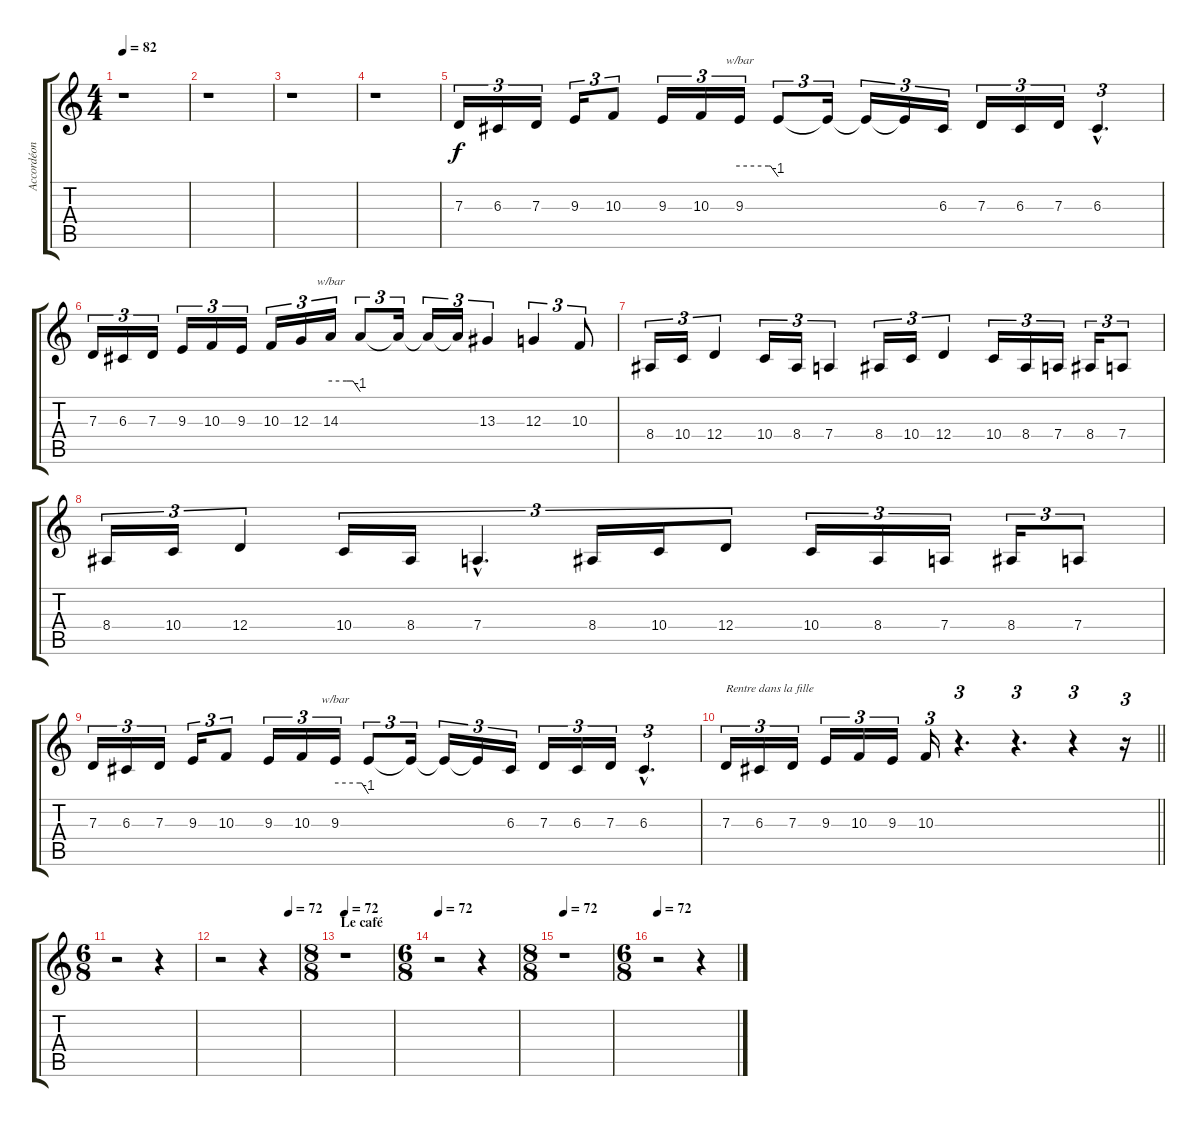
\track ("Accordéon" "Accordéon") {instrument accordion}
\staff {score tabs}
\tuning (E4 B3 G3 D3 A2 E2) {hide}
\ts (4 4)
\tempo 82
\clef g2
\ks c
r.1{dy f} |
r.1 |
r.1 |
r.1 |
7.3.16{tu (3 2)} 6.3.16{tu (3 2)} 7.3.16{tu (3 2)} 9.3.16{tu (3 2)} 10.3.8{tu (3 2)} 9.3.16{tu (3 2)} 10.3.16{tu (3 2)} 9.3.16{tu (3 2) tbe (custom default 0 0 45 0 48 0 60 -4)} 9.3{t}.8{tu (3 2)} 9.3{t}.16{tu (3 2)} 9.3{t}.16{tu (3 2)} 9.3{t}.16{tu (3 2)} 6.3.16{tu (3 2)} 7.3.16{tu (3 2)} 6.3.16{tu (3 2)} 7.3.16{tu (3 2)} 6.3{hac}.4{d tu (3 2)} |
7.3.16{tu (3 2)} 6.3.16{tu (3 2)} 7.3.16{tu (3 2)} 9.3.16{tu (3 2)} 10.3.16{tu (3 2)} 9.3.16{tu (3 2)} 10.3.16{tu (3 2)} 12.3.16{tu (3 2)} 14.3.16{tu (3 2) tbe (custom default 0 0 32 0 45 0 60 -4)} 14.3{t}.8{tu (3 2)} 14.3{t}.16{tu (3 2)} 14.3{t}.16{tu (3 2)} 14.3{t}.16{tu (3 2)} 13.3.4{tu (3 2)} 12.3.4{tu (3 2)} 10.3.8{tu (3 2)} |
8.4.16{tu (3 2)} 10.4.16{tu (3 2)} 12.4.4{tu (3 2)} 10.4.16{tu (3 2)} 8.4.16{tu (3 2)} 7.4.4{tu (3 2)} 8.4.16{tu (3 2)} 10.4.16{tu (3 2)} 12.4.4{tu (3 2)} 10.4.16{tu (3 2)} 8.4.16{tu (3 2)} 7.4.16{tu (3 2)} 8.4.16{tu (3 2)} 7.4.8{tu (3 2)} |
8.4.16{tu (3 2)} 10.4.16{tu (3 2)} 12.4.4{tu (3 2)} 10.4.16{tu (3 2)} 8.4.16{tu (3 2)} 7.4{hac}.4{d tu (3 2)} 8.4.16{tu (3 2)} 10.4.16{tu (3 2)} 12.4.8{tu (3 2)} 10.4.16{tu (3 2)} 8.4.16{tu (3 2)} 7.4.16{tu (3 2)} 8.4.16{tu (3 2)} 7.4.8{tu (3 2)} |
7.3.16{tu (3 2)} 6.3.16{tu (3 2)} 7.3.16{tu (3 2)} 9.3.16{tu (3 2)} 10.3.8{tu (3 2)} 9.3.16{tu (3 2)} 10.3.16{tu (3 2)} 9.3.16{tu (3 2) tbe (custom default 0 0 45 0 48 0 60 -4)} 9.3{t}.8{tu (3 2)} 9.3{t}.16{tu (3 2)} 9.3{t}.16{tu (3 2)} 9.3{t}.16{tu (3 2)} 6.3.16{tu (3 2)} 7.3.16{tu (3 2)} 6.3.16{tu (3 2)} 7.3.16{tu (3 2)} 6.3{hac}.4{d tu (3 2)} |
\barLineRight lightlight
7.3.16{tu (3 2) txt "Rentre dans la fille"} 6.3.16{tu (3 2)} 7.3.16{tu (3 2)} 9.3.16{tu (3 2)} 10.3.16{tu (3 2)} 9.3.16{tu (3 2)} 10.3.16{tu (3 2)} r.4{d tu (3 2)} r.4{d tu (3 2)} r.4{tu (3 2)} r.16{tu (3 2)} |
\ts (6 8)
r.2 r.4 |
\tempo (72 0.875)
r.2 r.4 |
\ts (8 8)
\section ("" "Le café")
\tempo 72
r.1 |
\ts (6 8)
\tempo 72
r.2 r.4 |
\ts (8 8)
\tempo 72
r.1 |
\ts (6 8)
\tempo 72
r.2 r.4
